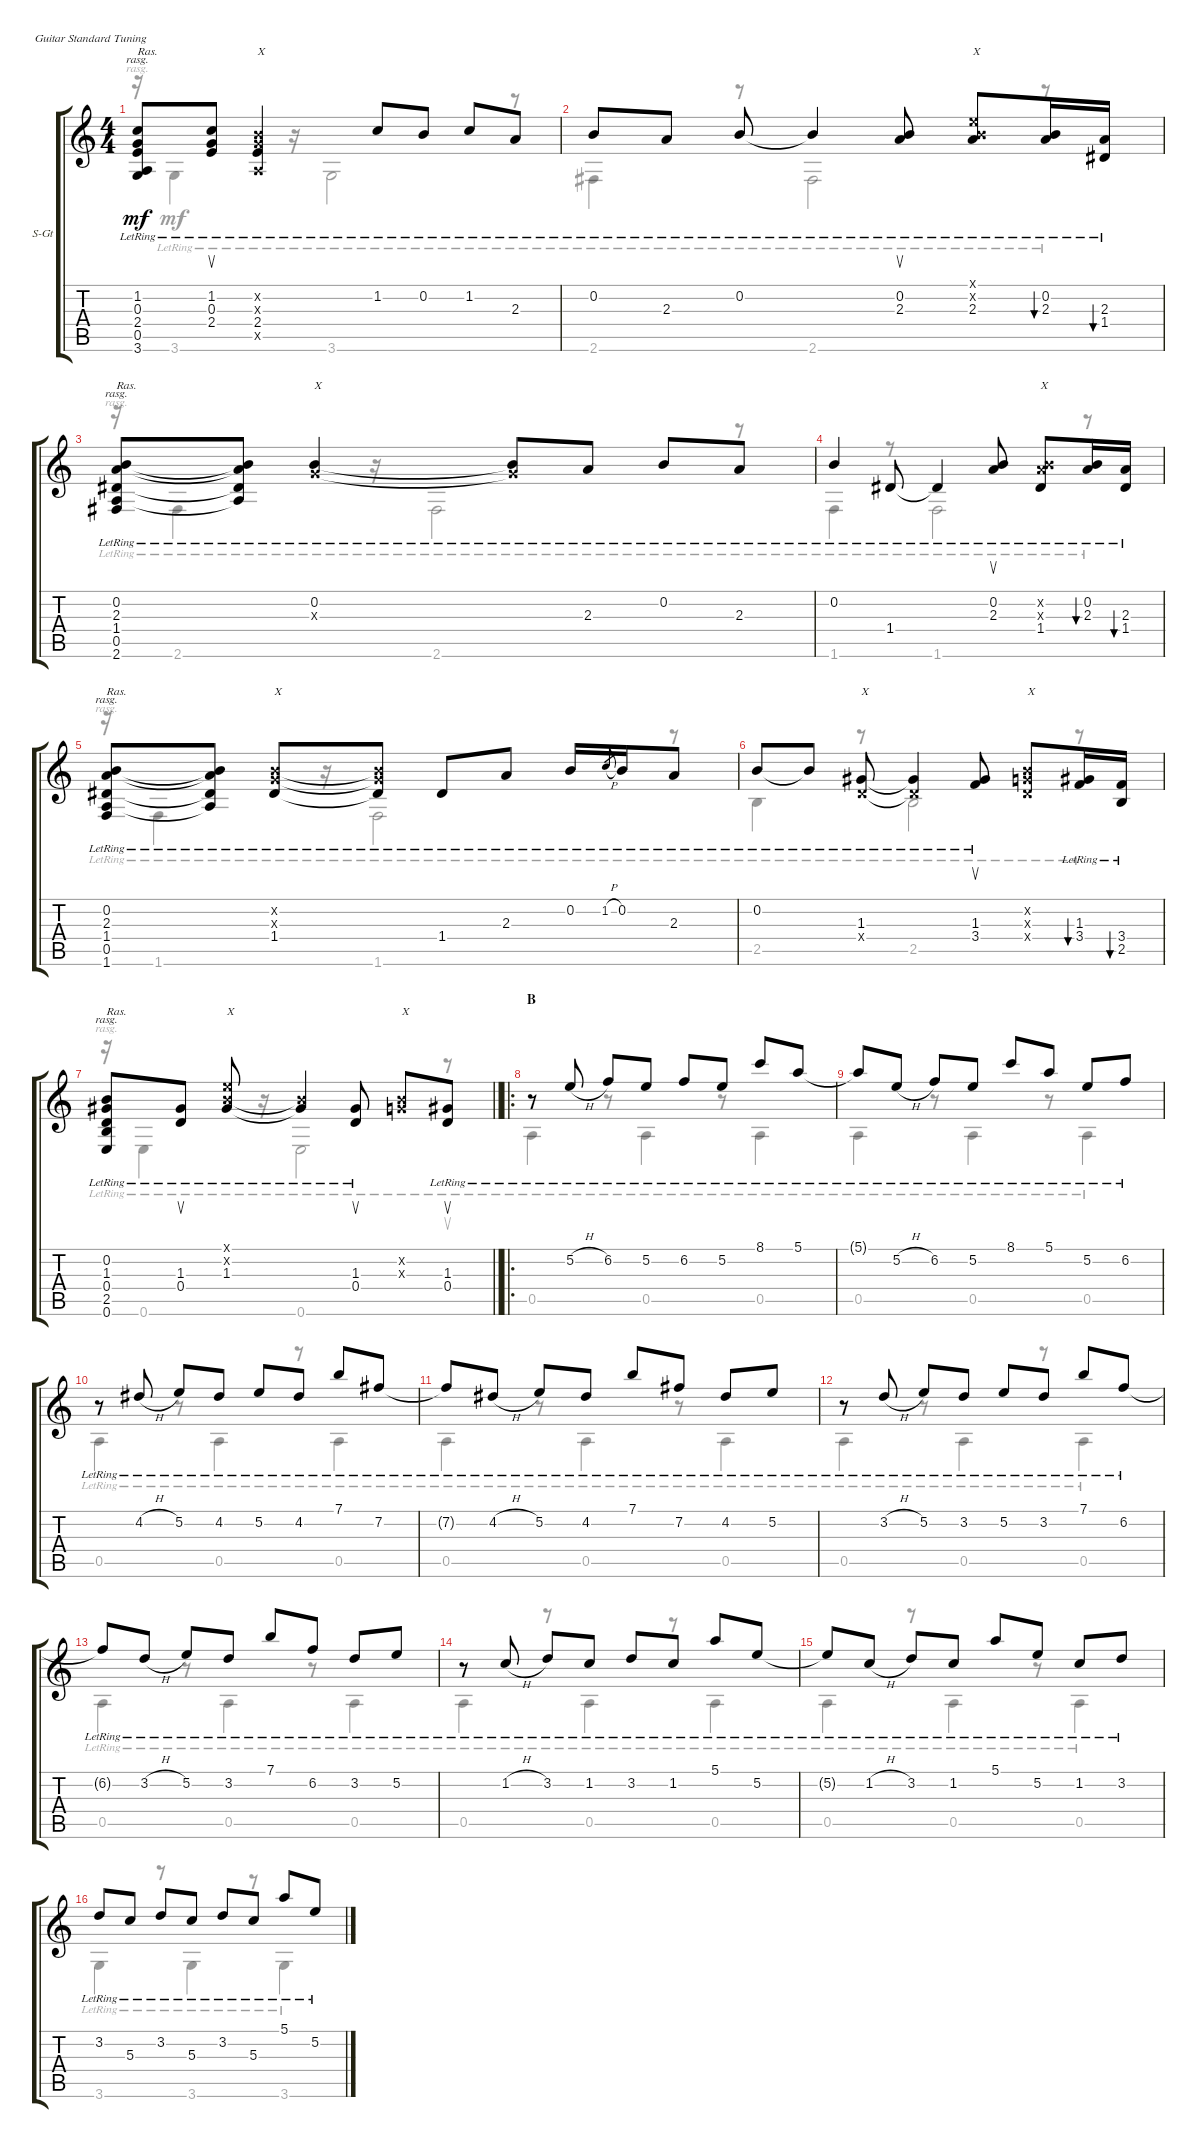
\bracketExtendMode groupsimilarinstruments
\firstSystemTrackNameOrientation horizontal
\otherSystemsTrackNameOrientation horizontal
\track ("Your Guitar" "S-Gt") {instrument acousticguitarsteel}
\staff {score tabs}
\tuning (E4 B3 G3 D3 A2 E2)
\voice
\ts (4 4)
\tempo (130 hide)
\clef g2
\ks c
(1.2{lr} 0.3{lr} 2.4{lr} 0.5{lr} 3.6{lr}).8{rasg amianapaest txt "Ras." dy mf} (1.2{lr} 0.3{lr} 2.4{lr}).8{su} (0.2{x} 0.3{x} 2.4{lr} 0.5{x}).4{txt "X"} 1.2{lr}.8 0.2{lr}.8 1.2{lr}.8 2.3{lr}.8 |
0.2{lr}.8 2.3{lr}.8 0.2{lr}.8 0.2{lr t}.4 (0.2{lr} 2.3{lr}).8{su} (0.1{x} 0.2{x} 2.3{lr}).8{txt "X"} (0.2{lr} 2.3{lr}).16{bu 60} (2.3{lr} 1.4{lr}).16{bu 60} |
(0.2{lr} 2.3{lr} 1.4{lr} 0.5{lr} 2.6{lr}).8{rasg amianapaest txt "Ras."} (0.2{lr t} 2.3{lr t} 1.4{lr t} 0.5{lr t}).8 (0.2{lr} 0.3{x}).4{txt "X"} (0.2{lr t} 0.3{x t}).8 2.3{lr}.8 0.2{lr}.8 2.3{lr}.8 |
0.2{lr}.4 1.4{lr}.8 1.4{lr t}.4 (0.2{lr} 2.3{lr}).8{su} (0.2{x} 2.3{x} 1.4{lr}).8{txt "X"} (0.2{lr} 2.3{lr}).16{bu 480} (2.3{lr} 1.4{lr}).16{bu 480} |
(0.2{lr} 2.3{lr} 1.4{lr} 0.5{lr} 1.6{lr}).8{rasg amianapaest txt "Ras."} (0.2{lr t} 2.3{lr t} 1.4{lr t} 0.5{lr t}).8 (0.2{x} 0.3{x} 1.4{lr}).8{txt "X"} (0.2{x t} 0.3{x t} 1.4{lr t}).8 1.4{lr}.8 2.3{lr}.8 0.2{lr}.16 1.2{h lr}.8{gr} 0.2{lr}.16 2.3{lr}.8 |
0.2{lr}.8 0.2{lr t}.8 (1.3{lr} 0.4{x}).8{txt "X"} (1.3{lr t} 0.4{x t}).4 (1.3{lr} 3.4{lr}).8{su} (0.2{x} 0.3{x} 0.4{x}).8{txt "X"} (1.3{lr} 3.4{lr}).16{bu 480} (3.4{lr} 2.5{lr}).16{bu 480} |
\barLineRight lightlight
(0.2{lr} 1.3{lr} 0.4{lr} 2.5{lr} 0.6{lr}).8{rasg amianapaest txt "Ras."} (1.3{lr} 0.4{lr}).8{su} (0.1{x} 0.2{x} 1.3{lr}).8{txt "X"} (0.2{x t} 1.3{lr t}).4 (1.3{lr} 0.4{lr}).8{su} (0.2{x} 0.3{x}).8{txt "X"} (1.3{lr} 0.4{lr}).8{su} |
\ro
\section ("" "B")
r.8 5.2{h lr}.8 6.2{lr}.8 5.2{lr}.8 6.2{lr}.8 5.2{lr}.8 8.1{lr}.8 5.1{lr}.8 |
5.1{lr t}.8 5.2{h lr}.8 6.2{lr}.8 5.2{lr}.8 8.1{lr}.8 5.1{lr}.8 5.2{lr}.8 6.2{lr}.8 |
r.8 4.2{h lr}.8 5.2{lr}.8 4.2{lr}.8 5.2{lr}.8 4.2{lr}.8 7.1{lr}.8 7.2{lr}.8 |
7.2{lr t}.8 4.2{h lr}.8 5.2{lr}.8 4.2{lr}.8 7.1{lr}.8 7.2{lr}.8 4.2{lr}.8 5.2{lr}.8 |
r.8 3.2{h lr}.8 5.2{lr}.8 3.2{lr}.8 5.2{lr}.8 3.2{lr}.8 7.1{lr}.8 6.2{lr}.8 |
6.2{lr t}.8 3.2{h lr}.8 5.2{lr}.8 3.2{lr}.8 7.1{lr}.8 6.2{lr}.8 3.2{lr}.8 5.2{lr}.8 |
r.8 1.2{h lr}.8 3.2{lr}.8 1.2{lr}.8 3.2{lr}.8 1.2{lr}.8 5.1{lr}.8 5.2{lr}.8 |
5.2{lr t}.8 1.2{h lr}.8 3.2{lr}.8 1.2{lr}.8 5.1{lr}.8 5.2{lr}.8 1.2{lr}.8 3.2{lr}.8 |
3.2{lr}.8 5.3{lr}.8 3.2{lr}.8 5.3{lr}.8 3.2{lr}.8 5.3{lr}.8 5.1{lr}.8 5.2{lr}.8
\voice
\clef g2
\ottava regular
\simile none
\ks c
r.16{rasg amianapaest dy mf} 3.6{lr}.4 r.16 3.6{lr}.2 r.8 |
2.6{lr}.4 r.8 2.6{lr}.2 r.8{bu 0} |
r.16{rasg amianapaest} 2.6{lr}.4 r.16 2.6{lr}.2 r.8 |
1.6{lr}.4 r.8 1.6{lr}.2 r.8{bu 0} |
r.16{rasg amianapaest} 1.6{lr}.4 r.16 1.6{lr}.2 r.8 |
2.5{lr}.4 r.8 2.5{lr}.2 r.8{bu 0} |
\barLineRight lightlight
r.16{rasg amianapaest} 0.6{lr}.4 r.16 0.6{lr}.2 r.8{su} |
0.5{lr}.4 r.8 0.5{lr}.4 r.8 0.5{lr}.4 |
0.5{lr}.4 r.8 0.5{lr}.4 r.8 0.5{lr}.4 |
0.5{lr}.4 r.8 0.5{lr}.4 r.8 0.5{lr}.4 |
0.5{lr}.4 r.8 0.5{lr}.4 r.8 0.5{lr}.4 |
0.5{lr}.4 r.8 0.5{lr}.4 r.8 0.5{lr}.4 |
0.5{lr}.4 r.8 0.5{lr}.4 r.8 0.5{lr}.4 |
0.5{lr}.4 r.8 0.5{lr}.4 r.8 0.5{lr}.4 |
0.5{lr}.4 r.8 0.5{lr}.4 r.8 0.5{lr}.4 |
3.6{lr}.4 r.8 3.6{lr}.4 r.8 3.6{lr}.4
